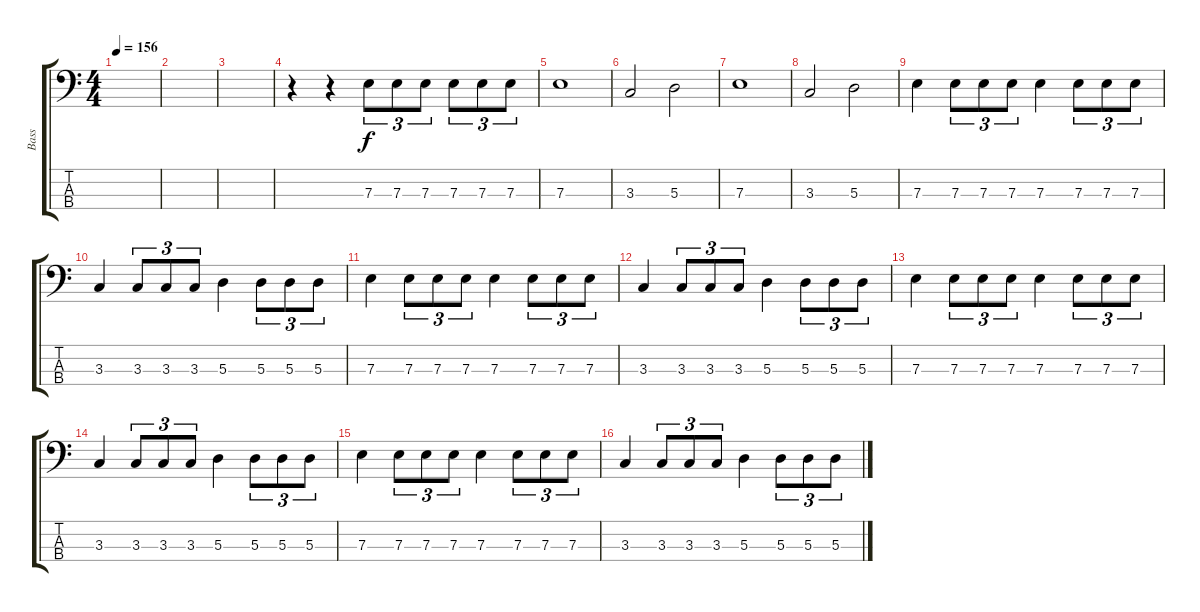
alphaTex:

\track ("Bass" "Bass") {instrument electricbassfinger}
\staff {score tabs}
\tuning (G2 D2 A1 D1) {hide}
\ts (4 4)
\tempo 156
\tempo 140
\tempo 156
\clef f4
\ks c
|
|
|
r.4 r.4 7.3.8{tu (3 2)} 7.3.8{tu (3 2)} 7.3.8{tu (3 2)} 7.3.8{tu (3 2)} 7.3.8{tu (3 2)} 7.3.8{tu (3 2)} |
7.3.1 |
3.3.2 5.3.2 |
7.3.1 |
3.3.2 5.3.2 |
7.3.4 7.3.8{tu (3 2)} 7.3.8{tu (3 2)} 7.3.8{tu (3 2)} 7.3.4 7.3.8{tu (3 2)} 7.3.8{tu (3 2)} 7.3.8{tu (3 2)} |
3.3.4 3.3.8{tu (3 2)} 3.3.8{tu (3 2)} 3.3.8{tu (3 2)} 5.3.4 5.3.8{tu (3 2)} 5.3.8{tu (3 2)} 5.3.8{tu (3 2)} |
7.3.4 7.3.8{tu (3 2)} 7.3.8{tu (3 2)} 7.3.8{tu (3 2)} 7.3.4 7.3.8{tu (3 2)} 7.3.8{tu (3 2)} 7.3.8{tu (3 2)} |
3.3.4 3.3.8{tu (3 2)} 3.3.8{tu (3 2)} 3.3.8{tu (3 2)} 5.3.4 5.3.8{tu (3 2)} 5.3.8{tu (3 2)} 5.3.8{tu (3 2)} |
7.3.4 7.3.8{tu (3 2)} 7.3.8{tu (3 2)} 7.3.8{tu (3 2)} 7.3.4 7.3.8{tu (3 2)} 7.3.8{tu (3 2)} 7.3.8{tu (3 2)} |
3.3.4 3.3.8{tu (3 2)} 3.3.8{tu (3 2)} 3.3.8{tu (3 2)} 5.3.4 5.3.8{tu (3 2)} 5.3.8{tu (3 2)} 5.3.8{tu (3 2)} |
7.3.4 7.3.8{tu (3 2)} 7.3.8{tu (3 2)} 7.3.8{tu (3 2)} 7.3.4 7.3.8{tu (3 2)} 7.3.8{tu (3 2)} 7.3.8{tu (3 2)} |
3.3.4 3.3.8{tu (3 2)} 3.3.8{tu (3 2)} 3.3.8{tu (3 2)} 5.3.4 5.3.8{tu (3 2)} 5.3.8{tu (3 2)} 5.3.8{tu (3 2)}
